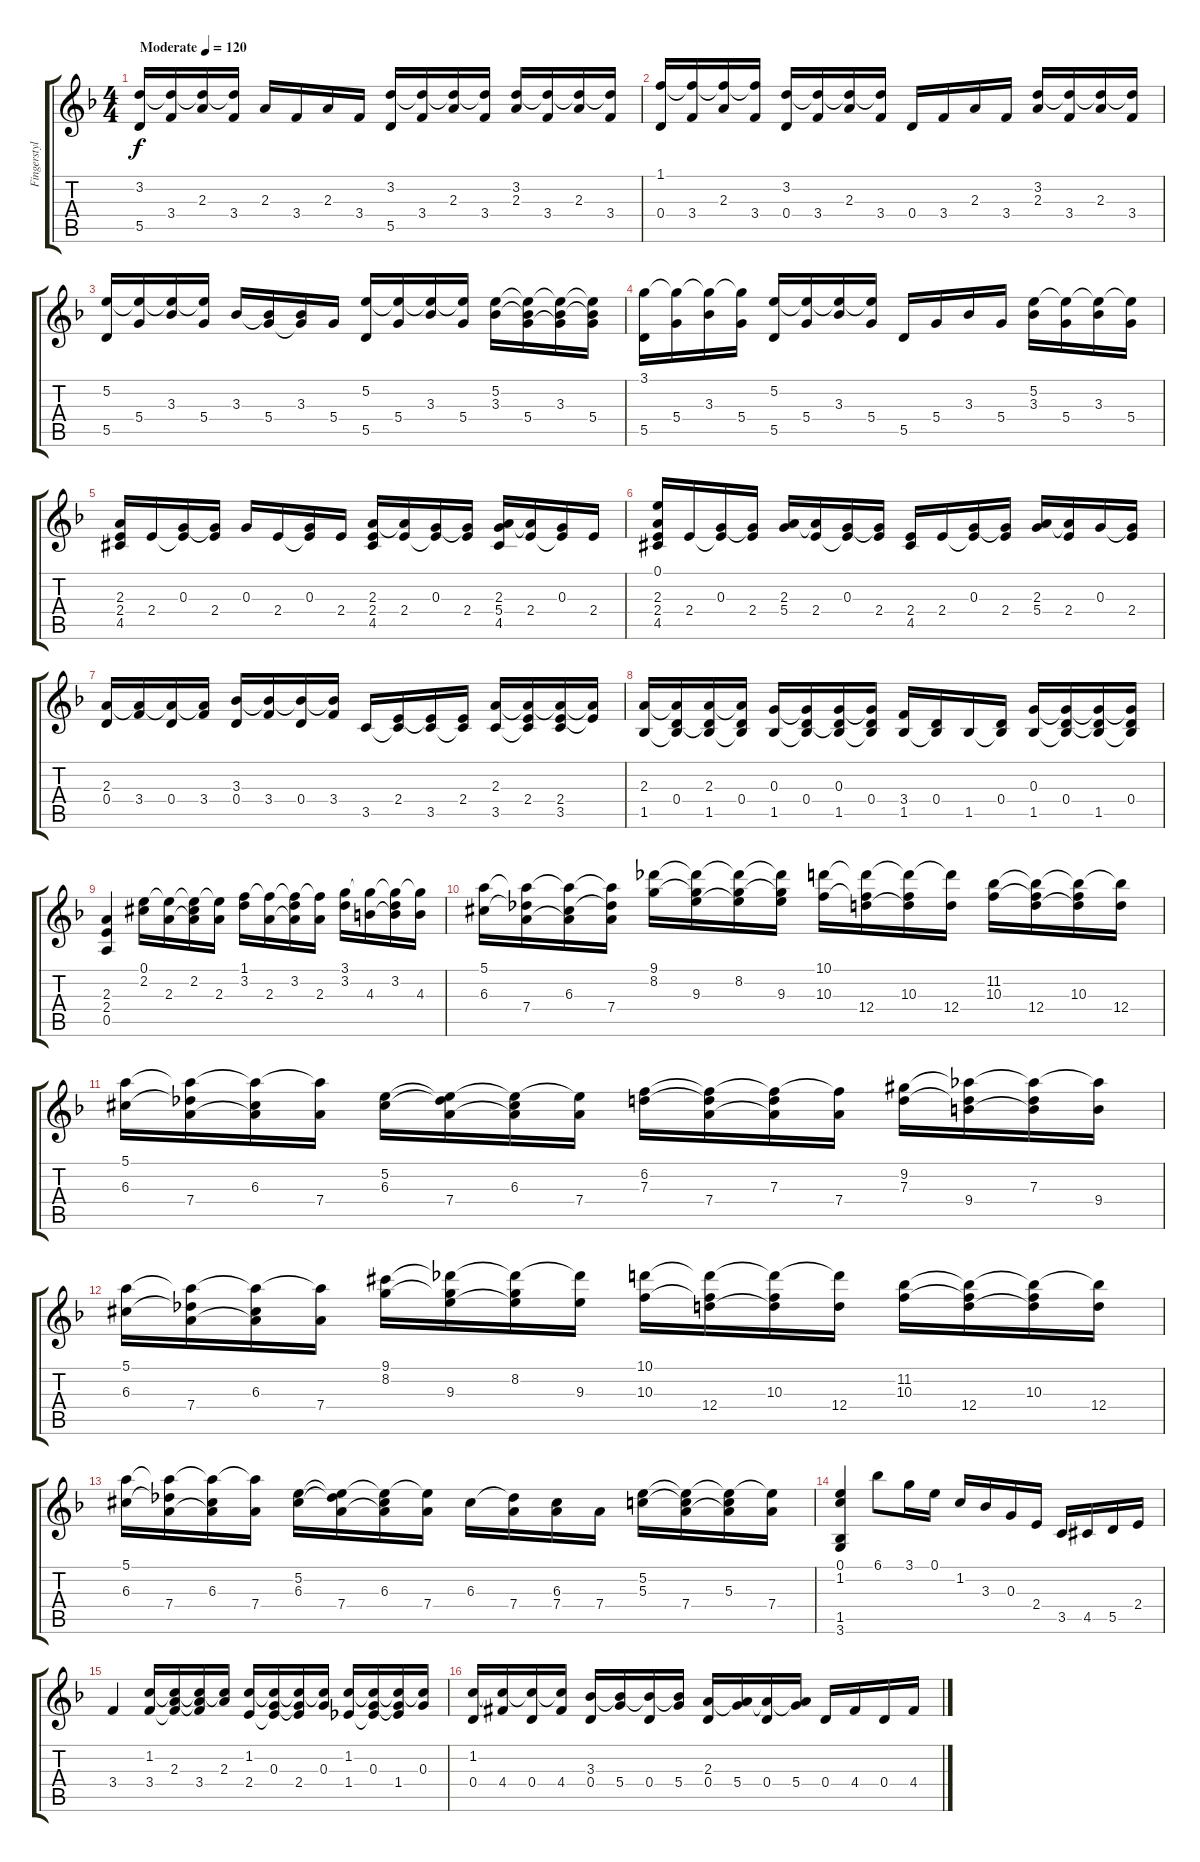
\track ("Fingerstyle guitar" "Fingerstyl") {instrument acousticguitarnylon}
\staff {score tabs}
\tuning (E4 B3 G3 D3 A2 E2) {hide}
\ts (4 4)
\tempo (120 "Moderate")
\clef g2
\ks dminor
(3.2 5.5).16{dy f instrument acousticguitarnylon} (3.2{t} 3.4).16 (3.2{t} 2.3).16 (3.2{t} 3.4).16 2.3.16 3.4.16 2.3.16 3.4.16 (3.2 5.5).16 (3.2{t} 3.4).16 (3.2{t} 2.3).16 (3.2{t} 3.4).16 (3.2 2.3).16 (3.2{t} 3.4).16 (3.2{t} 2.3).16 (3.2{t} 3.4).16 |
(1.1 0.4).16 (1.1{t} 3.4).16 (1.1{t} 2.3).16 (1.1{t} 3.4).16 (3.2 0.4).16 (3.2{t} 3.4).16 (3.2{t} 2.3).16 (3.2{t} 3.4).16 0.4.16 3.4.16 2.3.16 3.4.16 (3.2 2.3).16 (3.2{t} 3.4).16 (3.2{t} 2.3).16 (3.2{t} 3.4).16 |
(5.2 5.5).16 (5.2{t} 5.4).16 (5.2{t} 3.3).16 (5.2{t} 5.4).16 3.3.16 (3.3{t} 5.4).16 (3.3 5.4{t}).16 5.4.16 (5.2 5.5).16 (5.2{t} 5.4).16 (5.2{t} 3.3).16 (5.2{t} 5.4).16 (5.2 3.3).16 (5.2{t} 3.3{t} 5.4).16 (5.2{t} 3.3 5.4{t}).16 (5.2{t} 3.3{t} 5.4).16 |
(3.1 5.5).16 (3.1{t} 5.4).16 (3.1{t} 3.3).16 (3.1{t} 5.4).16 (5.2 5.5).16 (5.2{t} 5.4).16 (5.2{t} 3.3).16 (5.2{t} 5.4).16 5.5.16 5.4.16 3.3.16 5.4.16 (5.2 3.3).16 (5.2{t} 5.4).16 (5.2{t} 3.3).16 (5.2{t} 5.4).16 |
(2.3 2.4 4.5{acc #}).16 2.4.16 (0.3 2.4{t}).16 (0.3{t} 2.4).16 0.3.16 2.4.16 (0.3 2.4{t}).16 2.4.16 (2.3 2.4 4.5{acc #}).16 (2.3{t} 2.4).16 (0.3 2.4{t}).16 (0.3{t} 2.4).16 (2.3 5.4 4.5{acc #}).16 (2.3{t} 2.4).16 (0.3 2.4{t}).16 2.4.16 |
(0.1 2.3 2.4 4.5{acc #}).16 2.4.16 (0.3 2.4{t}).16 (0.3{t} 2.4).16 (2.3 5.4).16 (2.3{t} 2.4).16 (0.3 2.4{t}).16 (0.3{t} 2.4).16 (2.4 4.5{acc #}).16 2.4.16 (0.3 2.4{t}).16 (0.3{t} 2.4).16 (2.3 5.4).16 (2.3{t} 2.4).16 0.3.16 (0.3{t} 2.4).16 |
(2.3 0.4).16 (2.3{t} 3.4).16 (2.3{t} 0.4).16 (2.3{t} 3.4).16 (3.3 0.4).16 (3.3{t} 3.4).16 (3.3{t} 0.4).16 (3.3{t} 3.4).16 3.5.16 (2.4 3.5{t}).16 (2.4{t} 3.5).16 (2.4 3.5{t}).16 (2.3 3.5).16 (2.3{t} 2.4 3.5{t}).16 (2.3{t} 2.4 3.5).16 (2.3{t} 2.4{t}).16 |
(2.3 1.5).16 (2.3{t} 0.4 1.5{t}).16 (2.3 0.4{t} 1.5).16 (2.3{t} 0.4 1.5{t}).16 (0.3 1.5).16 (0.3{t} 0.4 1.5{t}).16 (0.3 0.4{t} 1.5).16 (0.3{t} 0.4 1.5{t}).16 (3.4 1.5).16 (0.4 1.5{t}).16 1.5.16 (0.4 1.5{t}).16 (0.3 1.5).16 (0.3{t} 0.4 1.5{t}).16 (0.3{t} 0.4{t} 1.5).16 (0.3{t} 0.4 1.5{t}).16 |
(2.3 2.4 0.5).4 (0.1 2.2{acc #}).16 (0.1{t} 2.3).16 (0.1{t} 2.2{acc #} 2.3{t}).16 (0.1{t} 2.3).16 (1.1 3.2).16 (1.1{t} 2.3).16 (1.1{t} 3.2 2.3{t}).16 (1.1{t} 2.3).16 (3.1 3.2).16 (3.1{t} 4.3).16 (3.1{t} 3.2 4.3{t}).16 (3.1{t} 4.3).16 |
(5.1 6.3{acc #}).16 (5.1{t} 6.3{t} 7.4).16 (5.1{t} 6.3{acc #} 7.4{t}).16 (5.1{t} 6.3{t} 7.4).16 (9.1 8.2).16 (9.1{t} 8.2{t} 9.3).16 (9.1{t} 8.2 9.3{t}).16 (9.1{t} 8.2{t} 9.3).16 (10.1 10.3).16 (10.1{t} 10.3{t} 12.4).16 (10.1{t} 10.3 12.4{t}).16 (10.1{t} 12.4).16 (11.2 10.3).16 (11.2{t} 10.3{t} 12.4).16 (11.2{t} 10.3 12.4{t}).16 (11.2{t} 12.4).16 |
(5.1 6.3{acc #}).16 (5.1{t} 6.3{t} 7.4).16 (5.1{t} 6.3{acc #} 7.4{t}).16 (5.1{t} 7.4).16 (5.2 6.3{acc #}).16 (5.2{t} 6.3{t} 7.4).16 (5.2{t} 6.3{acc #} 7.4{t}).16 (5.2{t} 7.4).16 (6.2 7.3).16 (6.2{t} 7.3{t} 7.4).16 (6.2{t} 7.3 7.4{t}).16 (6.2{t} 7.4).16 (9.2{acc #} 7.3).16 (9.2{t} 7.3{t} 9.4).16 (9.2{t} 7.3 9.4{t}).16 (9.2{t} 9.4).16 |
(5.1 6.3{acc #}).16 (5.1{t} 6.3{t} 7.4).16 (5.1{t} 6.3{acc #} 7.4{t}).16 (5.1{t} 7.4).16 (9.1{acc #} 8.2).16 (9.1{t} 8.2{t} 9.3).16 (9.1{t} 8.2 9.3{t}).16 (9.1{t} 9.3).16 (10.1 10.3).16 (10.1{t} 10.3{t} 12.4).16 (10.1{t} 10.3 12.4{t}).16 (10.1{t} 12.4).16 (11.2 10.3).16 (11.2{t} 10.3{t} 12.4).16 (11.2{t} 10.3 12.4{t}).16 (11.2{t} 12.4).16 |
(5.1 6.3{acc #}).16 (5.1{t} 6.3{t} 7.4).16 (5.1{t} 6.3{acc #} 7.4{t}).16 (5.1{t} 7.4).16 (5.2 6.3{acc #}).16 (5.2{t} 6.3{t} 7.4).16 (5.2{t} 6.3{acc #} 7.4{t}).16 (5.2{t} 7.4).16 6.3{acc #}.16 (6.3{t} 7.4).16 (6.3{acc #} 7.4).16 7.4.16 (5.2 5.3).16 (5.2{t} 5.3{t} 7.4).16 (5.2{t} 5.3 7.4{t}).16 (5.2{t} 7.4).16 |
(0.1 1.2 1.5 3.6).4 6.1.8 3.1.16 0.1.16 1.2.16 3.3.16 0.3.16 2.4.16 3.5.16 4.5{acc #}.16 5.5.16 2.4.16 |
3.4.4 (1.2 3.4).16 (1.2{t} 2.3 3.4{t}).16 (1.2{t} 2.3{t} 3.4).16 (1.2{t} 2.3).16 (1.2 2.4).16 (1.2{t} 0.3 2.4{t}).16 (1.2{t} 0.3{t} 2.4).16 (1.2{t} 0.3).16 (1.2 1.4).16 (1.2{t} 0.3 1.4{t}).16 (1.2{t} 0.3{t} 1.4).16 (1.2{t} 0.3).16 |
(1.2 0.4).16 (1.2{t} 4.4{acc #}).16 (1.2{t} 0.4).16 (1.2{t} 4.4{acc #}).16 (3.3 0.4).16 (3.3{t} 5.4).16 (3.3{t} 0.4).16 (3.3{t} 5.4).16 (2.3 0.4).16 (2.3{t} 5.4).16 (2.3{t} 0.4).16 (2.3{t} 5.4).16 0.4.16 4.4{acc #}.16 0.4.16 4.4{acc #}.16
